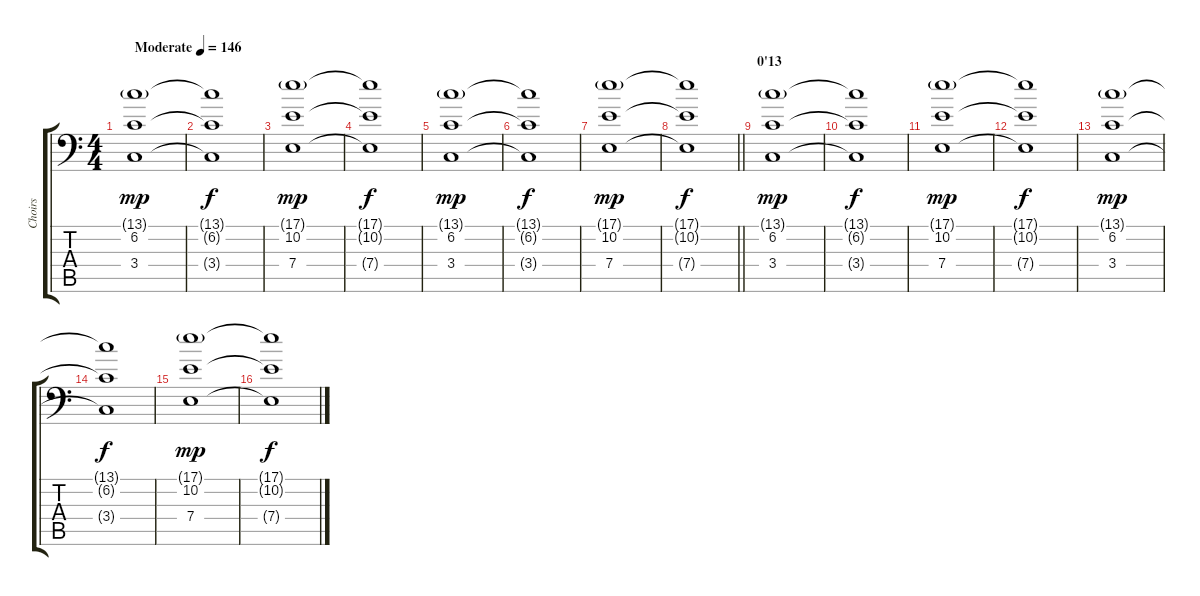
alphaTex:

\track ("Choirs" "Choirs") {instrument choiraahs}
\staff {score tabs}
\tuning (B3 Gb3 D3 A2 E2 A1) {hide}
\ts (4 4)
\tempo (146 "Moderate")
\clef f4
\ks c
(13.1{g} 6.2 3.4).1{dy mp instrument choiraahs} |
(13.1{t} 6.2{t} 3.4{t}).1{dy f} |
(17.1{g} 10.2 7.4).1{dy mp} |
(17.1{t} 10.2{t} 7.4{t}).1{dy f} |
(13.1{g} 6.2 3.4).1{dy mp} |
(13.1{t} 6.2{t} 3.4{t}).1{dy f} |
(17.1{g} 10.2 7.4).1{dy mp} |
\barLineRight lightlight
(17.1{t} 10.2{t} 7.4{t}).1{dy f} |
\section ("" "0'13")
(13.1{g} 6.2 3.4).1{dy mp} |
(13.1{t} 6.2{t} 3.4{t}).1{dy f} |
(17.1{g} 10.2 7.4).1{dy mp} |
(17.1{t} 10.2{t} 7.4{t}).1{dy f} |
(13.1{g} 6.2 3.4).1{dy mp} |
(13.1{t} 6.2{t} 3.4{t}).1{dy f} |
(17.1{g} 10.2 7.4).1{dy mp} |
(17.1{t} 10.2{t} 7.4{t}).1{dy f}
